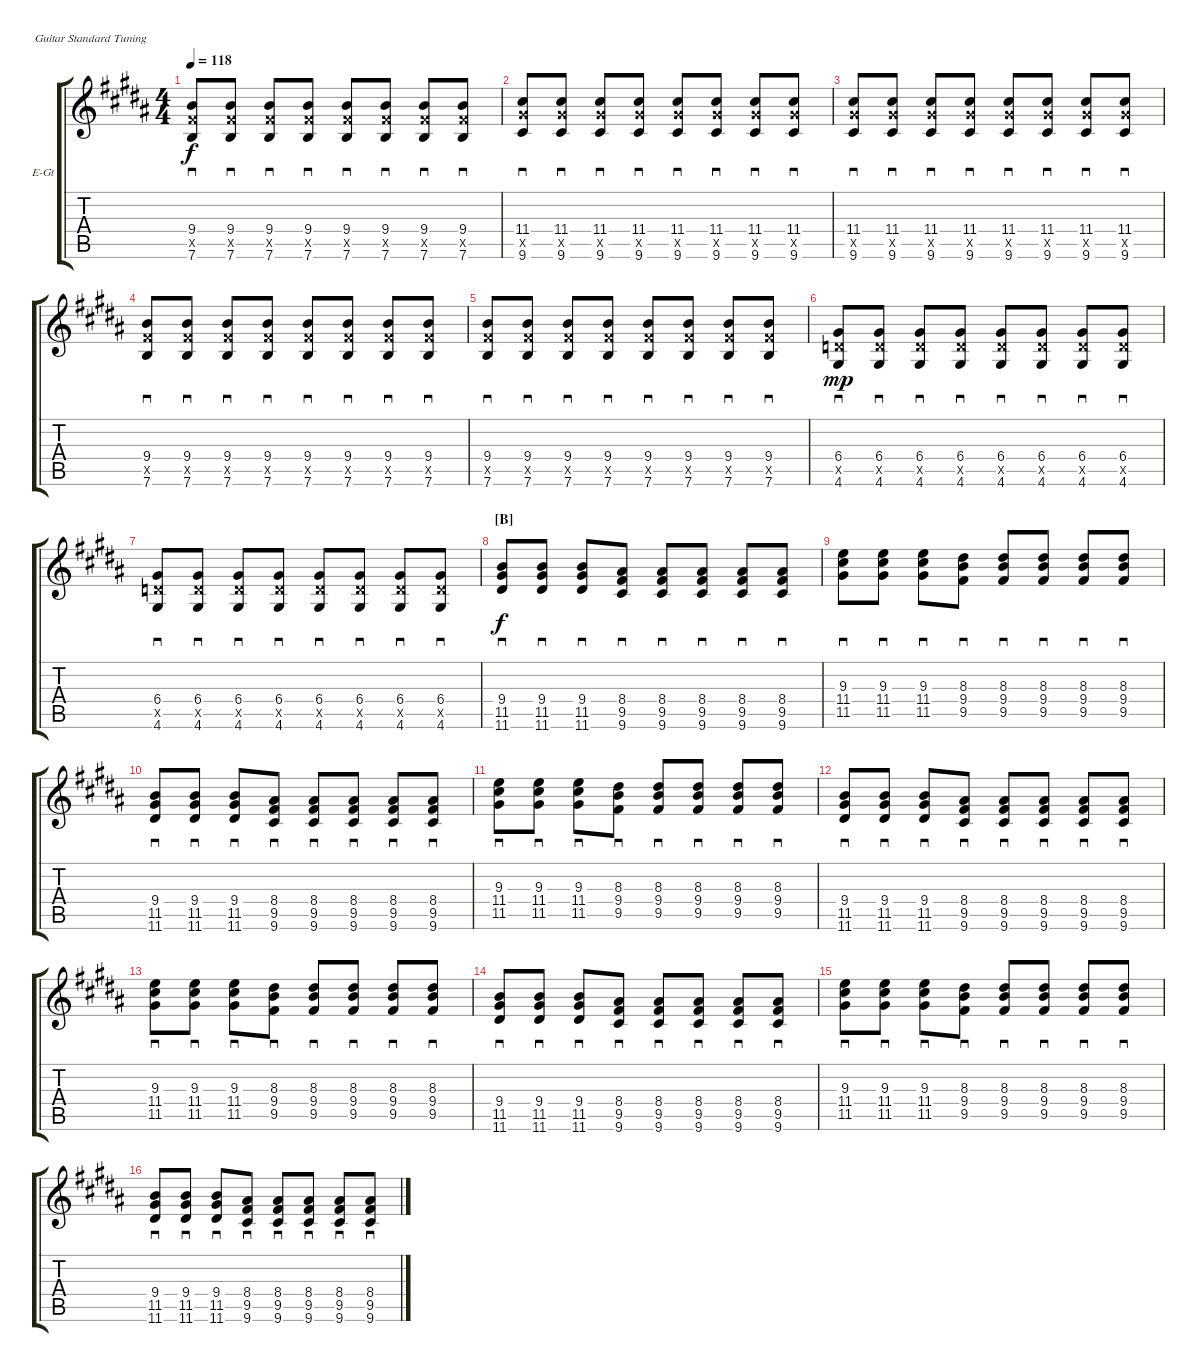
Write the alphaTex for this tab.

\bracketExtendMode groupsimilarinstruments
\firstSystemTrackNameOrientation horizontal
\otherSystemsTrackNameOrientation horizontal
\track ("Albert Hammond Jr." "E-Gt") {instrument overdrivenguitar}
\staff {score tabs}
\tuning (E4 B3 G3 D3 A2 E2)
\ts (4 4)
\tempo 118
\clef g2
\ks b
(9.4 9.5{x} 7.6).8{sd dy f} (9.4 9.5{x} 7.6).8{sd} (9.4 9.5{x} 7.6).8{sd} (9.4 9.5{x} 7.6).8{sd} (9.4 9.5{x} 7.6).8{sd} (9.4 9.5{x} 7.6).8{sd} (9.4 9.5{x} 7.6).8{sd} (9.4 9.5{x} 7.6).8{sd} |
(11.4 11.5{x} 9.6).8{sd} (11.4 11.5{x} 9.6).8{sd} (11.4 11.5{x} 9.6).8{sd} (11.4 11.5{x} 9.6).8{sd} (11.4 11.5{x} 9.6).8{sd} (11.4 11.5{x} 9.6).8{sd} (11.4 11.5{x} 9.6).8{sd} (11.4 11.5{x} 9.6).8{sd} |
(11.4 11.5{x} 9.6).8{sd} (11.4 11.5{x} 9.6).8{sd} (11.4 11.5{x} 9.6).8{sd} (11.4 11.5{x} 9.6).8{sd} (11.4 11.5{x} 9.6).8{sd} (11.4 11.5{x} 9.6).8{sd} (11.4 11.5{x} 9.6).8{sd} (11.4 11.5{x} 9.6).8{sd} |
(9.4 9.5{x} 7.6).8{sd} (9.4 9.5{x} 7.6).8{sd} (9.4 9.5{x} 7.6).8{sd} (9.4 9.5{x} 7.6).8{sd} (9.4 9.5{x} 7.6).8{sd} (9.4 9.5{x} 7.6).8{sd} (9.4 9.5{x} 7.6).8{sd} (9.4 9.5{x} 7.6).8{sd} |
(9.4 9.5{x} 7.6).8{sd} (9.4 9.5{x} 7.6).8{sd} (9.4 9.5{x} 7.6).8{sd} (9.4 9.5{x} 7.6).8{sd} (9.4 9.5{x} 7.6).8{sd} (9.4 9.5{x} 7.6).8{sd} (9.4 9.5{x} 7.6).8{sd} (9.4 9.5{x} 7.6).8{sd} |
(6.4 4.6 5.5{x}).8{sd dy mp} (6.4 4.6 5.5{x}).8{sd} (6.4 4.6 5.5{x}).8{sd} (6.4 4.6 5.5{x}).8{sd} (6.4 4.6 5.5{x}).8{sd} (6.4 4.6 5.5{x}).8{sd} (6.4 4.6 5.5{x}).8{sd} (6.4 4.6 5.5{x}).8{sd} |
(6.4 4.6 5.5{x}).8{sd} (6.4 4.6 5.5{x}).8{sd} (6.4 4.6 5.5{x}).8{sd} (6.4 4.6 5.5{x}).8{sd} (6.4 4.6 5.5{x}).8{sd} (6.4 4.6 5.5{x}).8{sd} (6.4 4.6 5.5{x}).8{sd} (6.4 4.6 5.5{x}).8{sd} |
\section ("B" "")
(9.4 11.5 11.6).8{sd dy f} (9.4 11.5 11.6).8{sd} (9.4 11.5 11.6).8{sd} (8.4 9.5 9.6).8{sd} (8.4 9.5 9.6).8{sd} (8.4 9.5 9.6).8{sd} (8.4 9.5 9.6).8{sd} (8.4 9.5 9.6).8{sd} |
(9.3 11.4 11.5).8{sd} (9.3 11.4 11.5).8{sd} (9.3 11.4 11.5).8{sd} (8.3 9.4 9.5).8{sd} (8.3 9.4 9.5).8{sd} (8.3 9.4 9.5).8{sd} (8.3 9.4 9.5).8{sd} (8.3 9.4 9.5).8{sd} |
(9.4 11.5 11.6).8{sd} (9.4 11.5 11.6).8{sd} (9.4 11.5 11.6).8{sd} (8.4 9.5 9.6).8{sd} (8.4 9.5 9.6).8{sd} (8.4 9.5 9.6).8{sd} (8.4 9.5 9.6).8{sd} (8.4 9.5 9.6).8{sd} |
(9.3 11.4 11.5).8{sd} (9.3 11.4 11.5).8{sd} (9.3 11.4 11.5).8{sd} (8.3 9.4 9.5).8{sd} (8.3 9.4 9.5).8{sd} (8.3 9.4 9.5).8{sd} (8.3 9.4 9.5).8{sd} (8.3 9.4 9.5).8{sd} |
(9.4 11.5 11.6).8{sd} (9.4 11.5 11.6).8{sd} (9.4 11.5 11.6).8{sd} (8.4 9.5 9.6).8{sd} (8.4 9.5 9.6).8{sd} (8.4 9.5 9.6).8{sd} (8.4 9.5 9.6).8{sd} (8.4 9.5 9.6).8{sd} |
(9.3 11.4 11.5).8{sd} (9.3 11.4 11.5).8{sd} (9.3 11.4 11.5).8{sd} (8.3 9.4 9.5).8{sd} (8.3 9.4 9.5).8{sd} (8.3 9.4 9.5).8{sd} (8.3 9.4 9.5).8{sd} (8.3 9.4 9.5).8{sd} |
(9.4 11.5 11.6).8{sd} (9.4 11.5 11.6).8{sd} (9.4 11.5 11.6).8{sd} (8.4 9.5 9.6).8{sd} (8.4 9.5 9.6).8{sd} (8.4 9.5 9.6).8{sd} (8.4 9.5 9.6).8{sd} (8.4 9.5 9.6).8{sd} |
(9.3 11.4 11.5).8{sd} (9.3 11.4 11.5).8{sd} (9.3 11.4 11.5).8{sd} (8.3 9.4 9.5).8{sd} (8.3 9.4 9.5).8{sd} (8.3 9.4 9.5).8{sd} (8.3 9.4 9.5).8{sd} (8.3 9.4 9.5).8{sd} |
(9.4 11.5 11.6).8{sd} (9.4 11.5 11.6).8{sd} (9.4 11.5 11.6).8{sd} (8.4 9.5 9.6).8{sd} (8.4 9.5 9.6).8{sd} (8.4 9.5 9.6).8{sd} (8.4 9.5 9.6).8{sd} (8.4 9.5 9.6).8{sd}
